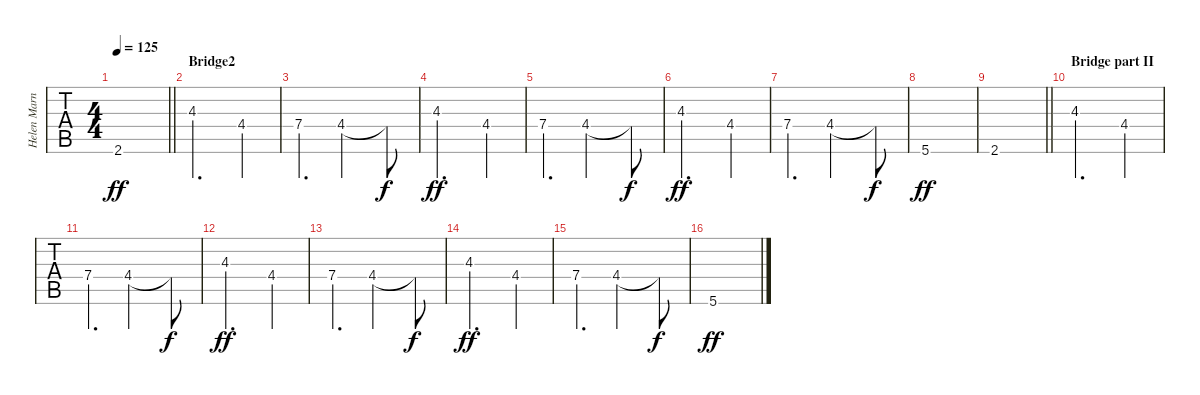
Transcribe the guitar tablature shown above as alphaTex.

\track ("Helen Marnie" "Helen Marn") {instrument acousticguitarsteel}
\staff {tabs}
\tuning (E4 B3 G3 D3 A2 E2) {hide}
\ts (4 4)
\tempo 125
\clef g2
\barLineRight lightlight
\ks c
2.6.1{dy ff} |
\section ("" "Bridge2")
4.3.2{d} 4.4.4 |
7.4.4{d} 4.4.2 4.4{t}.8{dy f} |
4.3.2{d dy ff} 4.4.4 |
7.4.4{d} 4.4.2 4.4{t}.8{dy f} |
4.3.2{d dy ff} 4.4.4 |
7.4.4{d} 4.4.2 4.4{t}.8{dy f} |
5.6.1{dy ff} |
\barLineRight lightlight
2.6.1 |
\section ("" "Bridge part II")
4.3.2{d} 4.4.4 |
7.4.4{d} 4.4.2 4.4{t}.8{dy f} |
4.3.2{d dy ff} 4.4.4 |
7.4.4{d} 4.4.2 4.4{t}.8{dy f} |
4.3.2{d dy ff} 4.4.4 |
7.4.4{d} 4.4.2 4.4{t}.8{dy f} |
5.6.1{dy ff}
